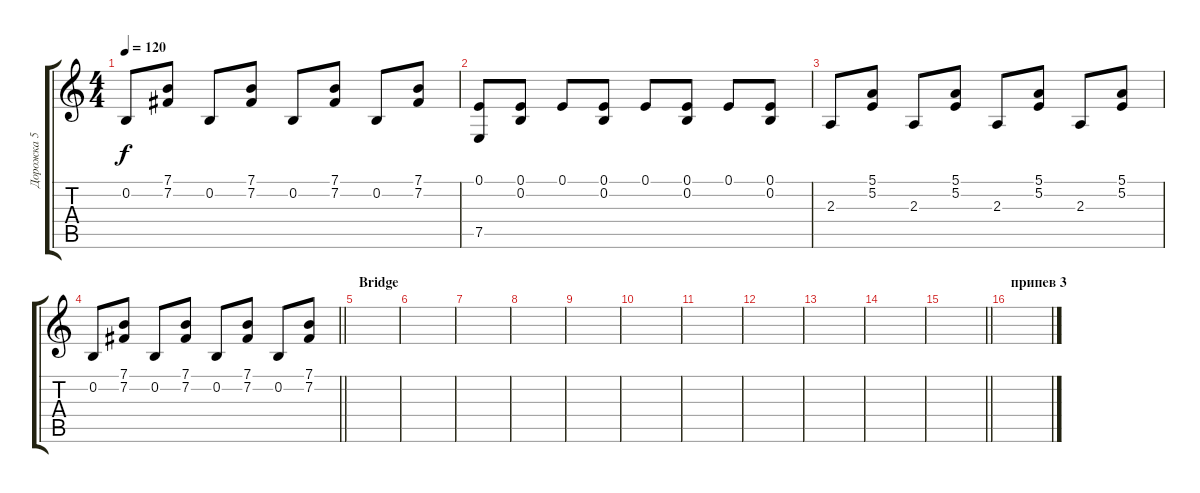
\track ("Дорожка 5" "Дорожка 5") {instrument acousticgrandpiano}
\staff {score tabs}
\tuning (E4 B3 G3 D3 A2 E2) {hide}
\ts (4 4)
\tempo 120
\clef g2
\ks c
0.2.8{dy f} (7.1 7.2).8 0.2.8 (7.1 7.2).8 0.2.8 (7.1 7.2).8 0.2.8 (7.1 7.2).8 |
(0.1 7.5).8 (0.1 0.2).8 0.1.8 (0.1 0.2).8 0.1.8 (0.1 0.2).8 0.1.8 (0.1 0.2).8 |
2.3.8 (5.1 5.2).8 2.3.8 (5.1 5.2).8 2.3.8 (5.1 5.2).8 2.3.8 (5.1 5.2).8 |
\barLineRight lightlight
0.2.8 (7.1 7.2).8 0.2.8 (7.1 7.2).8 0.2.8 (7.1 7.2).8 0.2.8 (7.1 7.2).8 |
\section ("" "Bridge")
|
|
|
|
|
|
|
|
|
|
\barLineRight lightlight
|
\section ("" "припев 3")
